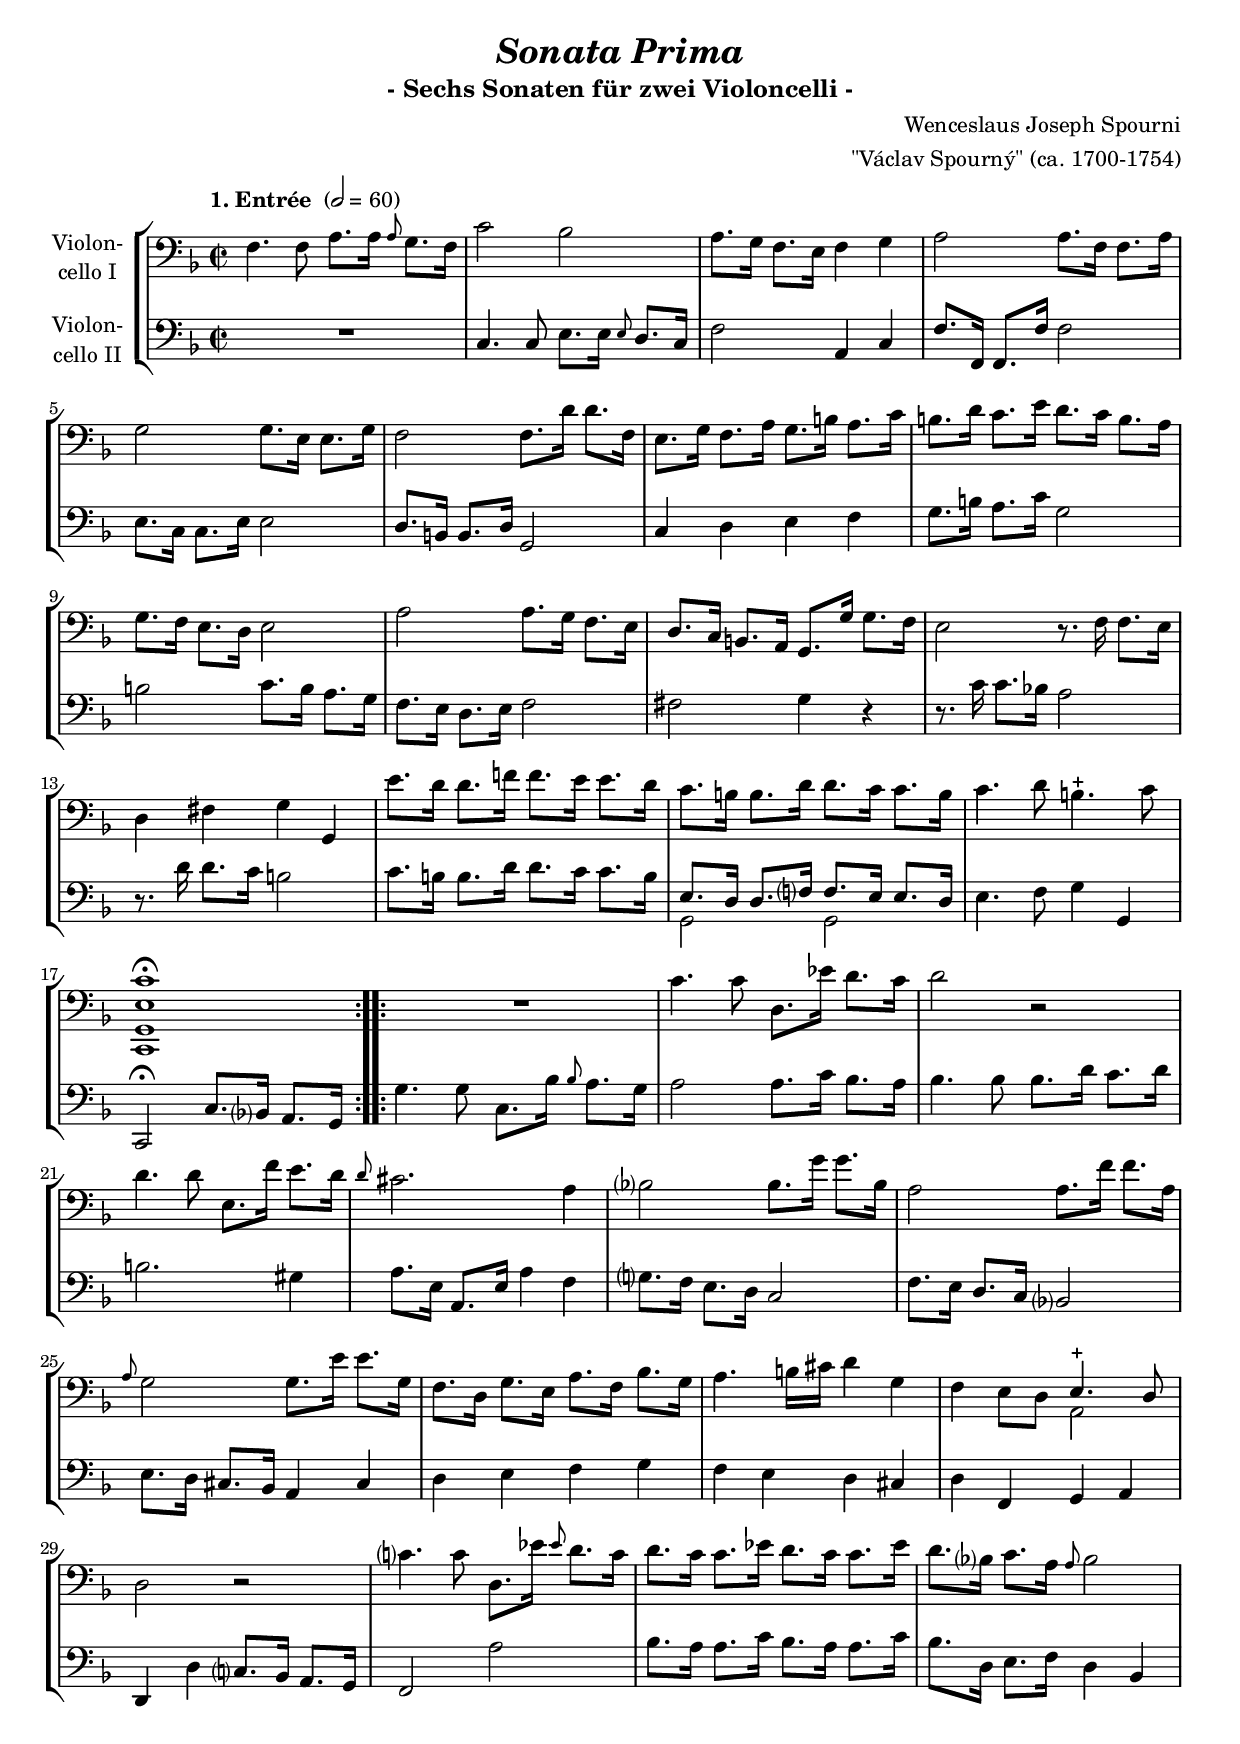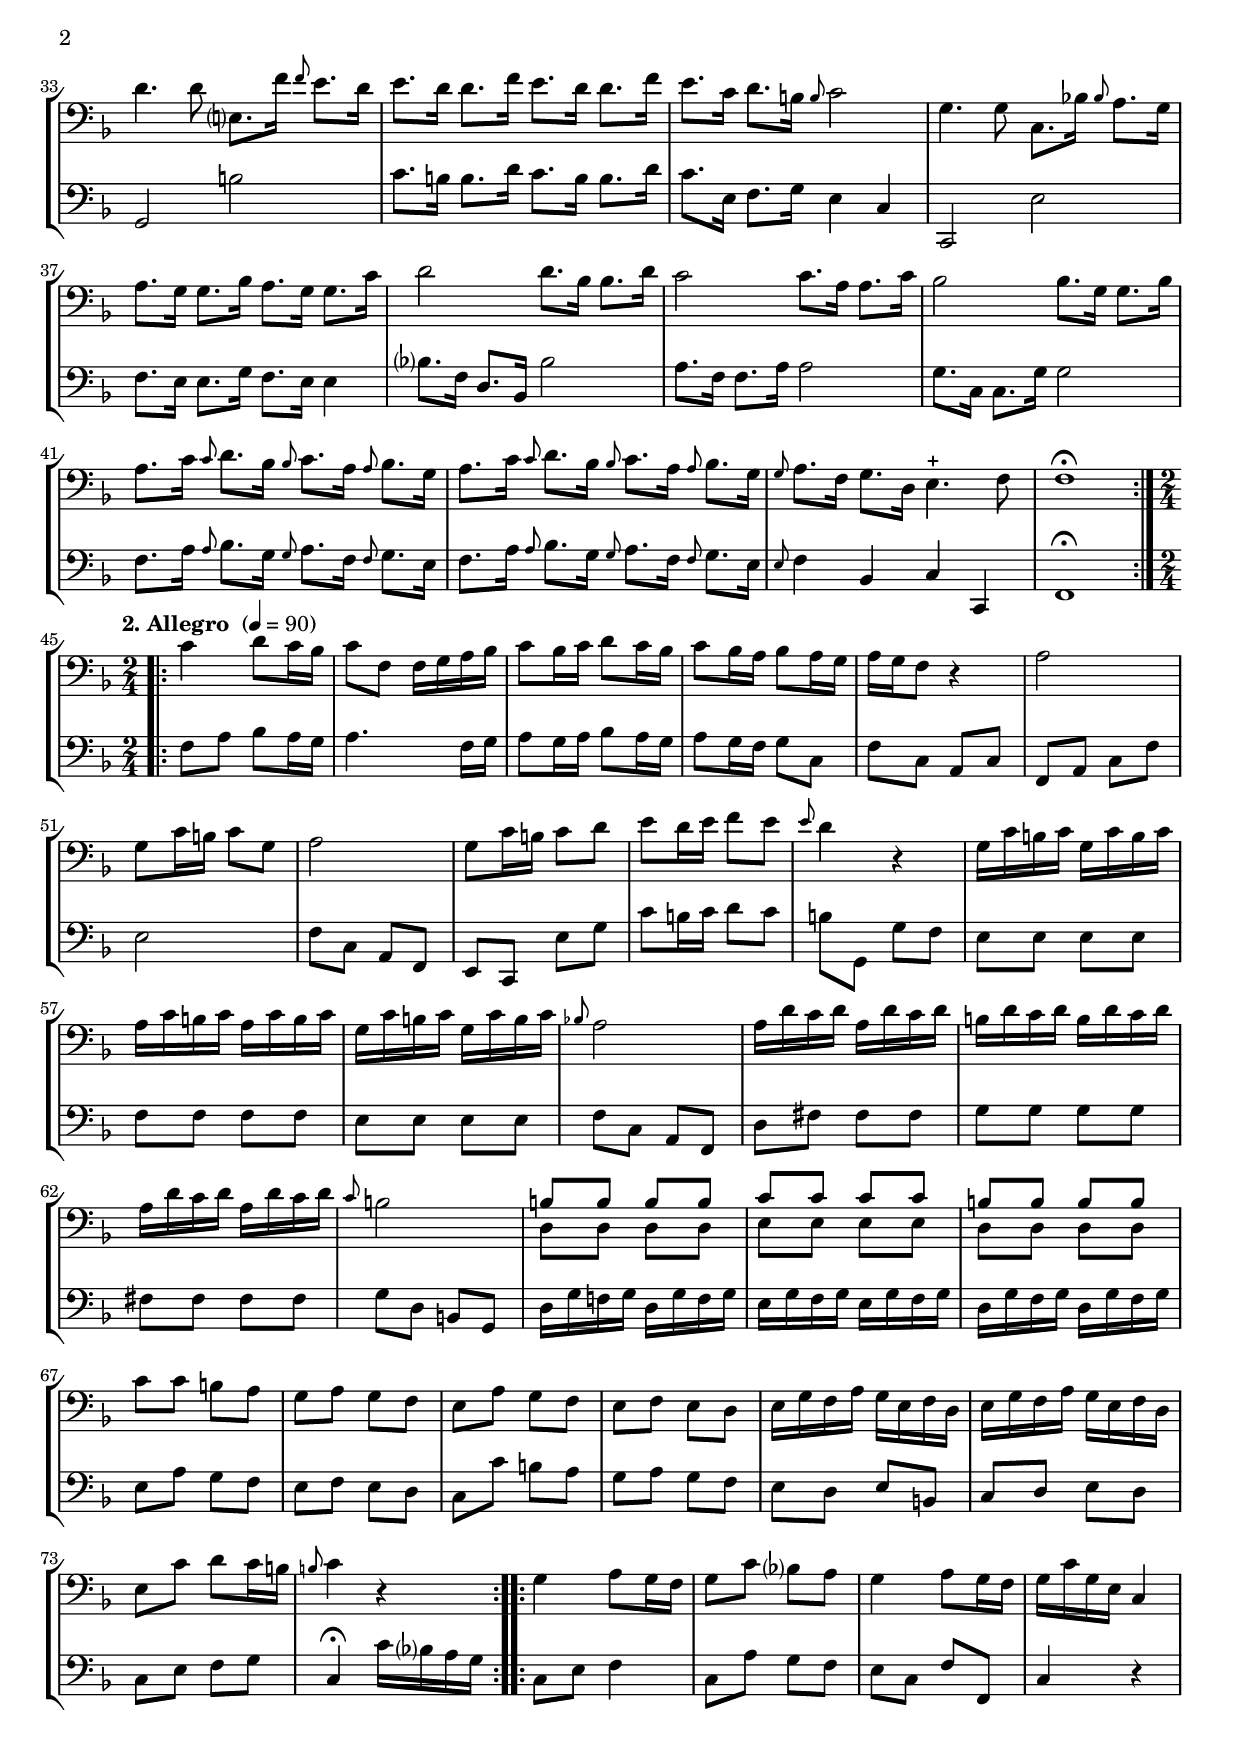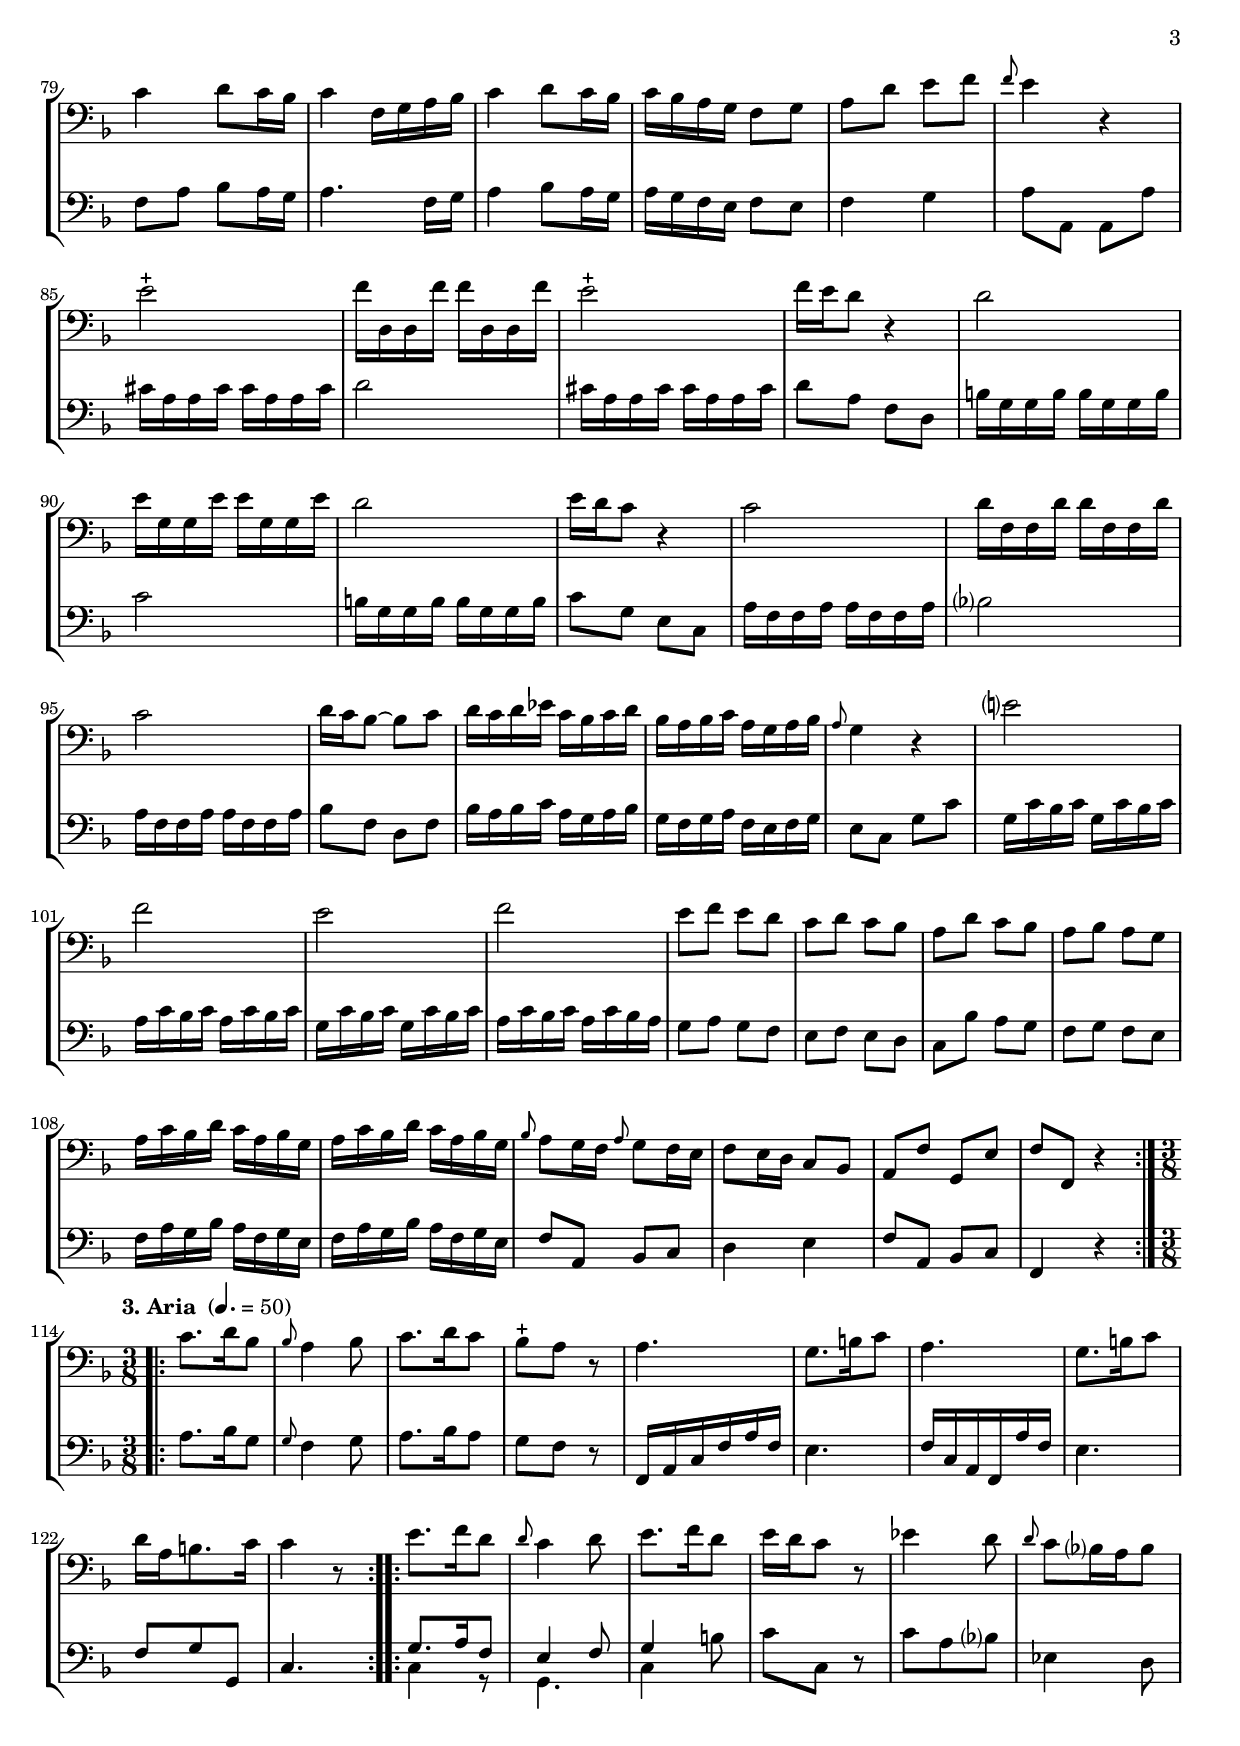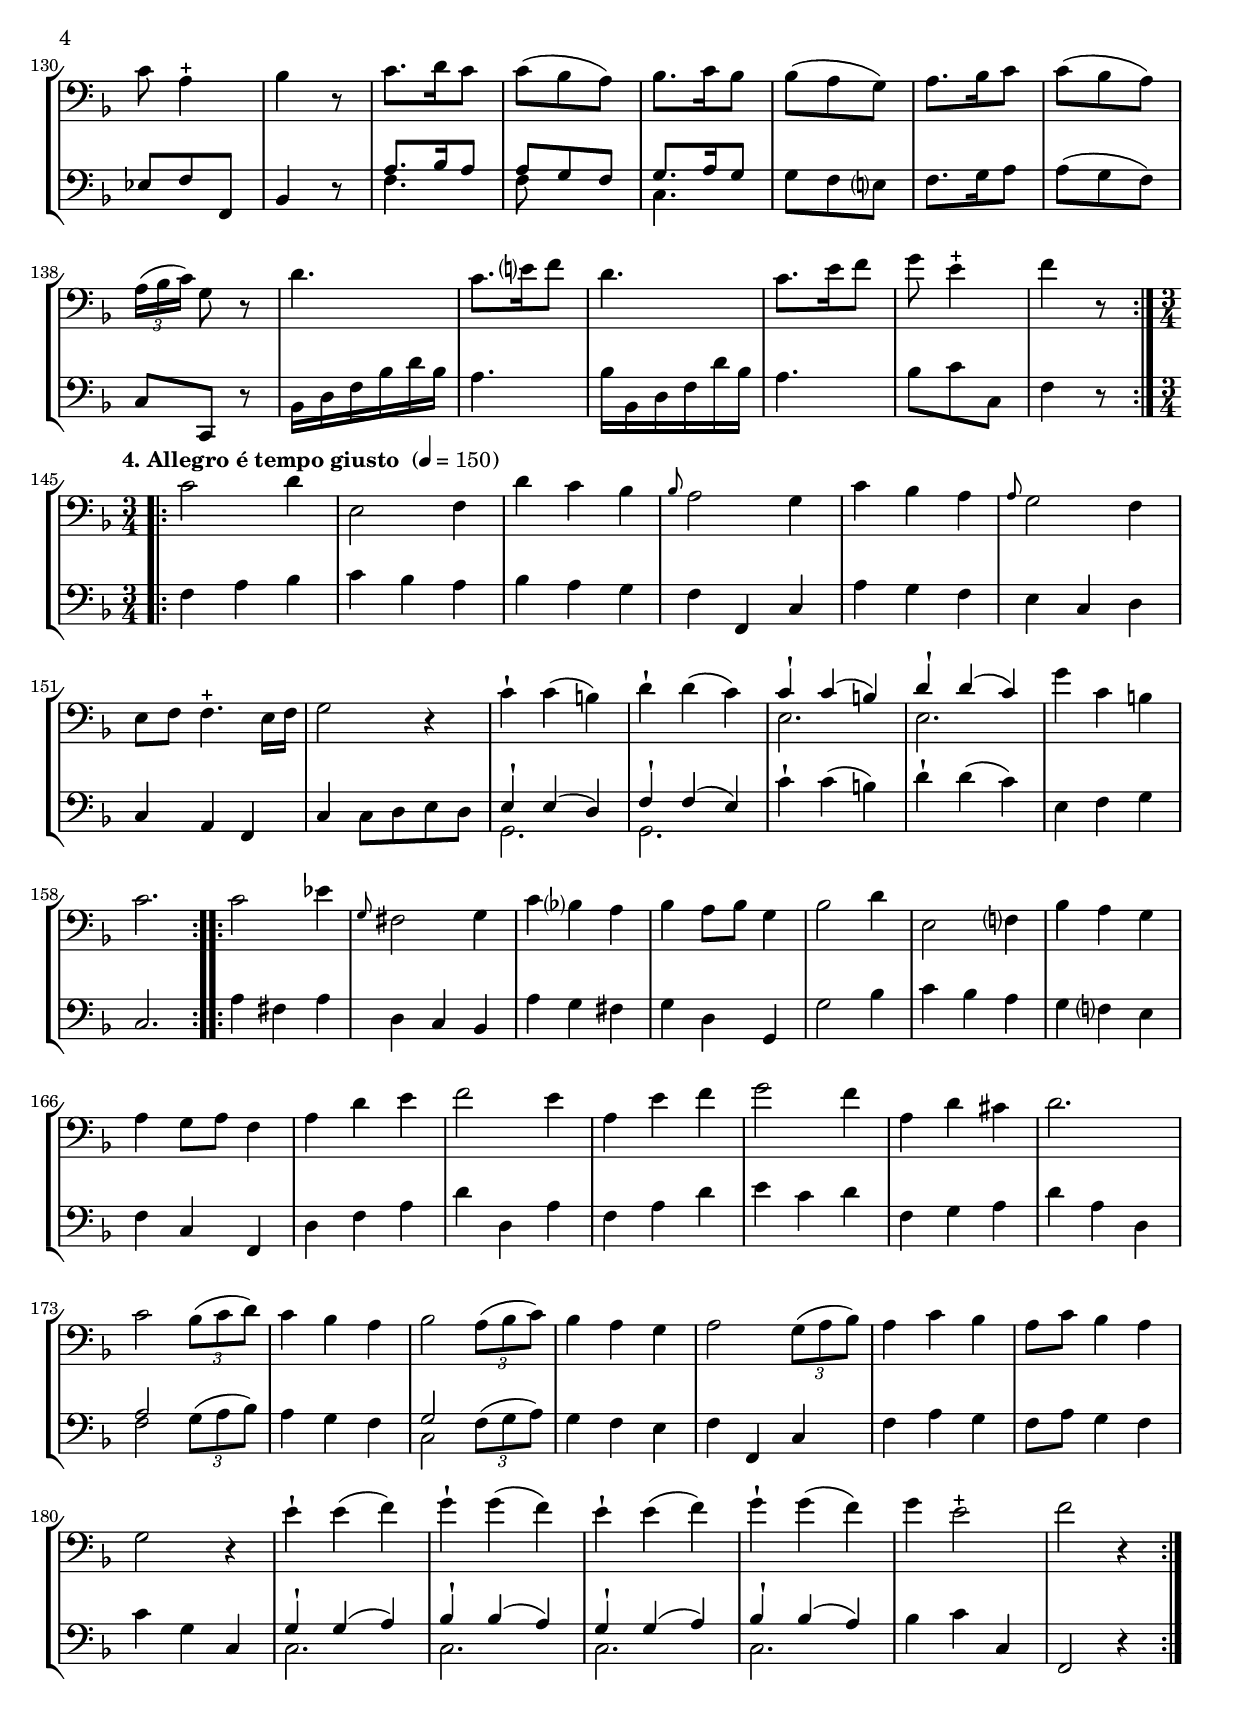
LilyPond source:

\version "2.18.2"
\include "deutsch.ly"
  
#(set-global-staff-size 19)

\header {
  title     = \markup \bold \italic "Sonata Prima"
  subtitle  = "- Sechs Sonaten für zwei Violoncelli -"
  composer  = "Wenceslaus Joseph Spourni"
  arranger  = "\"Václav Spourný\" (ca. 1700-1754)"
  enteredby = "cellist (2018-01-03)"
%  piece     = ""
}

voiceconsts = {
  \key f \major
  \clef "bass"
%  \numericTimeSignature
  \compressFullBarRests
}

miba = "cello"

introa = { \tempo "1. Entrée " 2=60 \time 2/2
           % Set default beaming for all staves
           \set Timing.beamExceptions = #'()
           \set Timing.baseMoment     = #(ly:make-moment 1 4)
           \set Timing.beatStructure  = #'(1 1 1 1)
}
introb = { \break \tempo "2. Allegro " 4=90  \time 2/4 }
introc = { \break \tempo "3. Aria "    4.=50 \time 3/8 }
introd = { \break \tempo "4. Allegro é tempo giusto " 4=150 \time 3/4 }

va = \relative c {
  \voiceconsts

  \introa
  \repeat volta 2 {
    f4. f8 a8. a16 \grace a8 g8. f16
    c'2 b
    a8. g16 f8. e16 f4 g
    a2 a8. f16 f8. a16
    g2 g8. e16 e8. g16
    f2 f8. d'16 d8. f,16

    e8. g16 f8. a16 g8. h16 a8. c16
    h8. d16 c8. e16 d8. c16 h8. a16
    g8. f16 e8. d16 e2
    a a8. g16 f8. e16
    d8. c16 h8. a16 g8. g'16 g8. f16
    e2 r8. f16 f8. e16

    d4 fis g g,
    e''8. d16 d8. f!16 f8. e16 e8. d16
    c8. h16 h8. d16 d8. c16 c8. h16
    c4. d8 h4.-+ c8
    <c,, g' e' c'>1\fermata
  }

  \repeat volta 2 {
    R
    c''4. c8 d,8. es'16 d8. c16

    d2 r
    d4. d8 e,8. f'16 e8. d16
    \grace d8 cis2. a4
    b?2 b8. g'16 g8. b,16
    a2 a8. f'16 f8. a,16
    \grace a8 g2 g8. e'16 e8. g,16
    f8. d16 g8. e16 a8. f16 b8. g16

    a4. h16 cis d4 g,
    f e8 d << { e4.-+ d8 } \\ a2 >>
    d r
    c'?4. c8 d,8. es'16 \grace es8 d8. c16
    d8. c16 c8. es16 d8. c16 c8. es16
    d8. b?16 c8. a16 \grace a8 b2
    d4. d8 e,?8. f'16 \grace f8 e8. d16

    e8. d16 d8. f16 e8. d16 d8. f16
    e8. c16 d8. h16 \grace h8 c2
    g4. g8 c,8. b'!16 \grace b8 a8. g16
    a8. g16 g8. b16 a8. g16 g8. c16
    d2 d8. b16 b8. d16
    c2 c8. a16 a8. c16
    b2 b8. g16 g8. b16

    a8. c16 \grace c8 d8. b16 \grace b8 c8. a16 \grace a8 b8. g16
    a8. c16 \grace c8 d8. b16 \grace b8 c8. a16 \grace a8 b8. g16
    \grace g8 a8. f16 g8. d16 e4.-+ f8
    f1\fermata
  }

  \introb
  \repeat volta 2 {
    c'4 d8 c16 b
    c8 f, f16 g a b
    c8 b16 c d8 c16 b
    c8 b16 a b8 a16 g
    a g f8 r4
    a2
    g8 c16 h c8 g
    a2
    g8 c16 h c8 d
    e d16 e f8 e

    \grace e d4 r
    g,16 c h c g c h c
    a c h c a c h c
    g c h c g c h c
    \grace b!8 a2
    a16 d c d a d c d
    h d c d h d c d
    a d c d a d c d

    \grace c8 h2
    << {
      h8 h h h
      c c c c
      h h h h
    } \\ {
      d, d d d
      e e e e
      d d d d
    } >>
    c' c h a
    g a g f
    e a g f
    e f e d
    e16 g f a g e f d

    e g f a g e f d
    e8 c' d c16 h
    \grace h8 c4 r
  }
  \repeat volta 2 {
    g a8 g16 f
    g8 c b? a
    g4 a8 g16 f
    g c g e c4
    c' d8 c16 b
    c4 f,16 g a b
    c4 d8 c16 b

    c b a g f8 g
    a d e f
    \grace f e4 r
    e2-+
    f16 d, d f' f d, d f'
    e2-+
    f16 e d8 r4
    d2

    e16 g, g e' e g, g e'
    d2
    e16 d c8 r4
    c2
    d16 f, f d' d f, f d'
    c2
    d16 c b8~ b c
    d16 c d es c b c d

    b a b c a g a b
    \grace a8 g4 r
    e'?2
    f
    e
    f
    e8 f e d
    c d c b

    a d c b
    a b a g
    a16 c b d c a b g
    a c b d c a b g
    \grace b8 a g16 f \grace a8 g f16 e
    f8 e16 d c8 b
    a f' g, e'
    f f, r4
  }

  \introc
  \repeat volta 2 {
    c''8. d16 b8
    \grace b a4 b8
    c8. d16 c8
    b-+ a r
    a4.
    g8. h16 c8
    a4.
    g8. h16 c8
    d16 a h8. c16
    c4 r8
  }
  
  \repeat volta 2 {
    e8. f16 d8
    \grace d c4 d8

    e8. f16 d8
    e16 d c8 r
    es4 d8
    \grace d c b?16 a b8
    c a4-+
    b r8
    c8. d16 c8
    c( b a)
    b8. c16 b8
    b( a g)
    a8. b16 c8
    c( b a)
    \tuplet 3/2 8 { a16[( b c)] } g8 r

    d'4.
    c8. e?16 f8
    d4.
    c8. e16 f8
    g e4-+
    f r8
  }

  \introd
  \repeat volta 2 {
    c2 d4
    e,2 f4
    d' c b
    \grace b8 a2 g4
    c b a
    \grace a8 g2 f4
    e8 f f4.-+ e16 f
    g2 r4
    c-! c( h)
    d-! d( c)
    << {
      c-! c( h)
      d-! d( c)
    } \\ {
      e,2.
      e
    } >>
    g'4 c, h
    c2.
  }
  
  \repeat volta 2 {
    c2 es4
    \grace g,8 fis2 g4
    c b? a
    b a8 b g4
    b2 d4
    e,2 f?4
    b a g
    a g8 a f4
    a d e
    f2 e4
    a, e' f g2 f4
    a, d cis
    d2.

    c2 \tuplet 3/2 4 { b8( c d) }
    c4 b a
    b2 \tuplet 3/2 4 { a8( b c) }
    b4 a g
    a2 \tuplet 3/2 4 { g8( a b) }
    a4 c b
    a8 c b4 a
    g2 r4
    e'-! e( f)
    g-! g( f)
    e-! e( f)
    g-! g( f)
    g e2-+
    f2 r4
  }
}

vb = \relative c {
  \voiceconsts

  \introa
  \repeat volta 2 {
    R1
    c4. c8 e8. e16 \grace e8 d8. c16
    f2 a,4 c
    f8. f,16 f8. f'16 f2
    e8. c16 c8. e16 e2
    d8. h16 h8. d16 g,2

    c4 d e f
    g8. h16 a8. c16 g2
    h c8. h16 a8. g16
    f8. e16 d8. e16 f2
    fis g4 r
    r8. c16 c8. b!16 a2

    r8. d16 d8. c16 h2
    c8. h16 h8. d16 d8. c16 c8. h16
    << { e,8. d16 d8. f?16 f8. e16 e8. d16 } \\ { g,2 g } >>
    e'4. f8 g4 g,
    c,2\fermata c'8. b?16 a8. g16
  }

  \repeat volta 2 {
    g'4. g8 c,8. b'16 \grace b8 a8. g16
    a2 a8. c16 b8. a16

    b4. b8 b8. d16 c8. d16
    h2. gis4
    a8. e16 a,8. e'16 a4 f
    g?8. f16 e8. d16 c2
    f8. e16 d8. c16 b?2
    e8. d16 cis8. b16 a4 cis
    d e f g

    f e d cis
    d f, g a
    d, d' c?8. b16 a8. g16
    f2 a'
    b8. a16 a8. c16 b8. a16 a8. c16
    b8. d,16 e8. f16 d4 b
    g2 h'

    c8. h16 h8. d16 c8. h16 h8. d16
    c8. e,16 f8. g16 e4 c
    c,2 e'
    f8. e16 e8. g16 f8. e16 e4
    b'?8. f16 d8. b16 b'2
    a8. f16 f8. a16 a2
    g8. c,16 c8. g'16 g2

    f8. a16 \grace a8 b8. g16 \grace g8 a8. f16 \grace f8 g8. e16
    f8. a16 \grace a8 b8. g16 \grace g8 a8. f16 \grace f8 g8. e16
    \grace e8 f4 b, c c,
    f1\fermata
  }

  \introb
  \repeat volta 2 {
    f'8 a b a16 g
    a4. f16 g
    a8 g16 a b8 a16 g
    a8 g16 f g8 c,
    f c a c
    f, a c f
    e2
    f8 c a f
    e c e' g c h16 c d8 c

    h g, g' f
    e e e e
    f f f f
    e e e e
    f c a f
    d' fis fis fis
    g g g g
    fis fis fis fis

    g d h g
    d'16 g f! g d g f g
    e g f g e g f g
    d g f g d g f g
    e8 a g f
    e f e d
    c c' h a
    g a g f
    e d e h

    c d e d
    c e f g
    c,4\fermata c'16 b? a g
  }
  
  \repeat volta 2 {
    c,8 e f4
    c8 a' g f
    e c f f,
    c'4 r
    f8 a b a16 g
    a4. f16 g
    a4 b8 a16 g

    a g f e f8 e
    f4 g
    a8 a, a a'
    cis16 a a cis cis a a cis
    d2
    cis16 a a cis cis a a cis
    d8 a f d
    h'16 g g h h g g h

    c2
    h16 g g h h g g h
    c8 g e c
    a'16 f f a a f f a
    b?2
    a16 f f a a f f a
    b8 f d f
    b16 a b c a g a b

    g f g a f e f g
    e8 c g' c
    g16 c b c g c b c
    a c b c a c b c
    g c b c g c b c
    a c b c a c b a
    g8 a g f
    e f e d

    c b' a g
    f g f e
    f16 a g b a f g e
    f a g b a f g e
    f8 a, b c
    d4 e
    f8 a, b c
    f,4 r
  }

  \introc
  \repeat volta 2 {
    a'8. b16 g8
    \grace g f4 g8
    a8. b16 a8
    g f r
    f,16 a c f a f
    e4.
    f16 c a f a' f
    e4.
    f8 g g,
    c4.
  }
  
  \repeat volta 2 {
    << {
      g'8. a16 f8
      e4 f8
      g4
    } \\ {
      c, r8
      g4.
      c4
    } >> h'8
    c c, r
    c' a b?
    es,4 d8
    es f f,
    b4 r8
    << {
      a'8. b16 a8
      a g f
      g8. a16 g8
    } \\ {
      f4.
      f8 s4
      c4.
    } >>
    g'8 f e?
    f8. g16 a8
    a( g f)
    c c, r

    b'16 d f b d b
    a4.
    b16 b, d f d' b
    a4.
    b8 c c,
    f4 r8
  }

  \introd
  \repeat volta 2 {
    f4 a b
    c b a
    b a g
    f f, c'
    a' g f
    e c d
    c a f
    c' c8 d e d
    << {
      e4-! e( d)
      f-! f( e)
    } \\ {
      g,2.
      g
    } >>
    c'4-! c( h)
    d-! d( c)
    e, f g
    c,2.
  }
  
  \repeat volta 2 {
    a'4 fis a
    d, c b
    a' g fis
    g d g,
    g'2 b4
    c b a
    g f? e
    f c f,
    d' f a
    d d, a'
    f a d
    e c d
    f, g a
    d a d,

    << a'2 \\ f >> \tuplet 3/2 4 { g8( a b) }
    a4 g f
    << g2 \\ c, >> \tuplet 3/2 4 { f8( g a) }
    g4 f e
    f f, c'
    f a g
    f8 a g4 f
    c' g c,
    << {
      g'-! g( a)
      b-! b( a)
      g-! g( a)
      b-! b( a)
    } \\ {
      c,2.
      c
      c
      c
    } >>
    b'4 c c,
    f,2 r4
  }
}


music = \new StaffGroup <<
      \new Staff {
	\set Staff.midiInstrument = \miba
	\set Staff.instrumentName = \markup \center-column { "Violon-" "cello I" }
	\transpose c c { \va }
      }

      \new Staff {
	\set Staff.midiInstrument = \miba
	\set Staff.instrumentName = \markup \center-column { "Violon-" "cello II" }
	\transpose c c { \vb }
      }
>>

\book {
  \score {
    \music
    \layout {}
  }

  \score {
    \unfoldRepeats \music

    \midi {
      \context {
        \Score
      }
    }
  }
}
